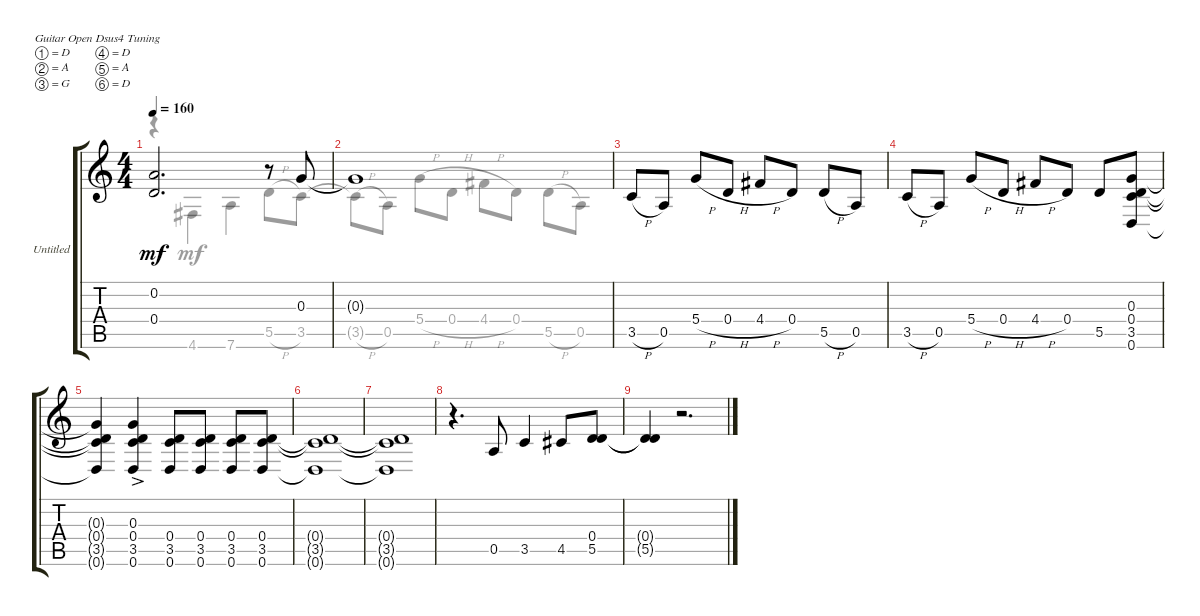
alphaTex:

\bracketExtendMode groupsimilarinstruments
\firstSystemTrackNameOrientation horizontal
\otherSystemsTrackNameOrientation horizontal
\track ("Untitled" "Untitled") {instrument acousticguitarsteel}
\staff {score tabs}
\tuning (D4 A3 G3 D3 A2 D2)
\voice
\ts (4 4)
\tempo 160
\clef g2
\ks c
(0.2 0.4).2{d dy mf} r.8 0.3.8 |
0.3{t}.1 |
3.5{h}.8 0.5.8 5.4{h}.8 0.4{h}.8 4.4{h}.8 0.4.8 5.5{h}.8 0.5.8 |
3.5{h}.8 0.5.8 5.4{h}.8 0.4{h}.8 4.4{h}.8 0.4.8 5.5.8 (0.3 0.4 3.5 0.6).8 |
(0.3{t} 0.4{t} 3.5{t} 0.6{t}).4 (0.3{ac} 0.4{ac} 3.5{ac} 0.6{ac}).4 (0.4 3.5 0.6).8 (0.4 3.5 0.6).8 (0.4 3.5 0.6).8 (0.4 3.5 0.6).8 |
(0.4{t} 3.5{t} 0.6{t}).1 |
(0.4{t} 3.5{t} 0.6{t}).1 |
r.4{d} 0.5.8 3.5.4 4.5.8 (0.4 5.5).8 |
(0.4{t} 5.5{t}).4 r.2{d}
\voice
\clef g2
\ottava regular
\simile none
\ks c
r.4{dy mf} 4.6.4 7.6.4 5.5{h}.8 3.5.8 |
3.5{h t}.8 0.5.8 5.4{h}.8 0.4{h}.8 4.4{h}.8 0.4.8 5.5{h}.8 0.5.8 |
|
|
|
|
|
|
